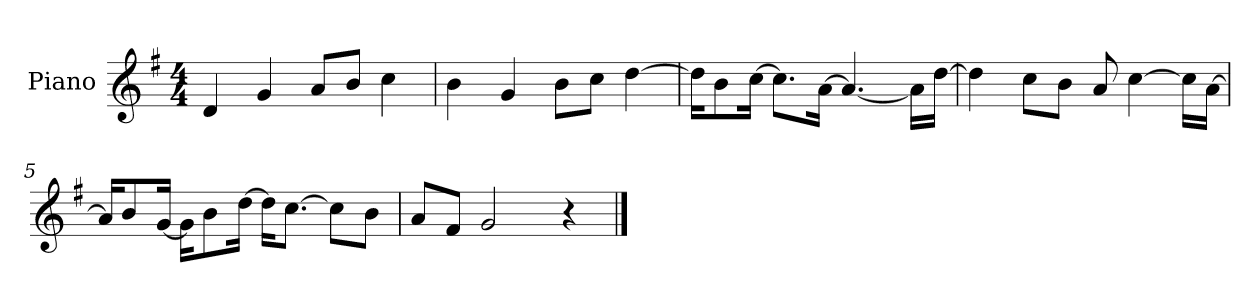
**kern
*part1
*staff1
*I"Piano
*I'P-no
*clefG2
*k[f#]
*M4/4
*MM90
=1
4d/
4g/
8a/L
8b/J
4cc\
=2
4b\
4g/
8b\L
8cc\J
[4dd\
=3
16dd\KL]
8b\
[16cc\Jk
8.cc\L]
[16a\Jk
4.a/_
16a\LL]
[16dd\JJ
=4
4dd\]
8cc\L
8b\J
8a/
[4cc\
16cc\LL]
[16a\JJ
=5
16a/KL]
8b/
[16g/Jk
16g\KL]
8b\
[16dd\Jk
16dd\KL]
[8.cc\J
8cc\L]
8b\J
!!LO:LB:g=z
=6
8a/L
8f#/J
2g/
4r
==
*-
